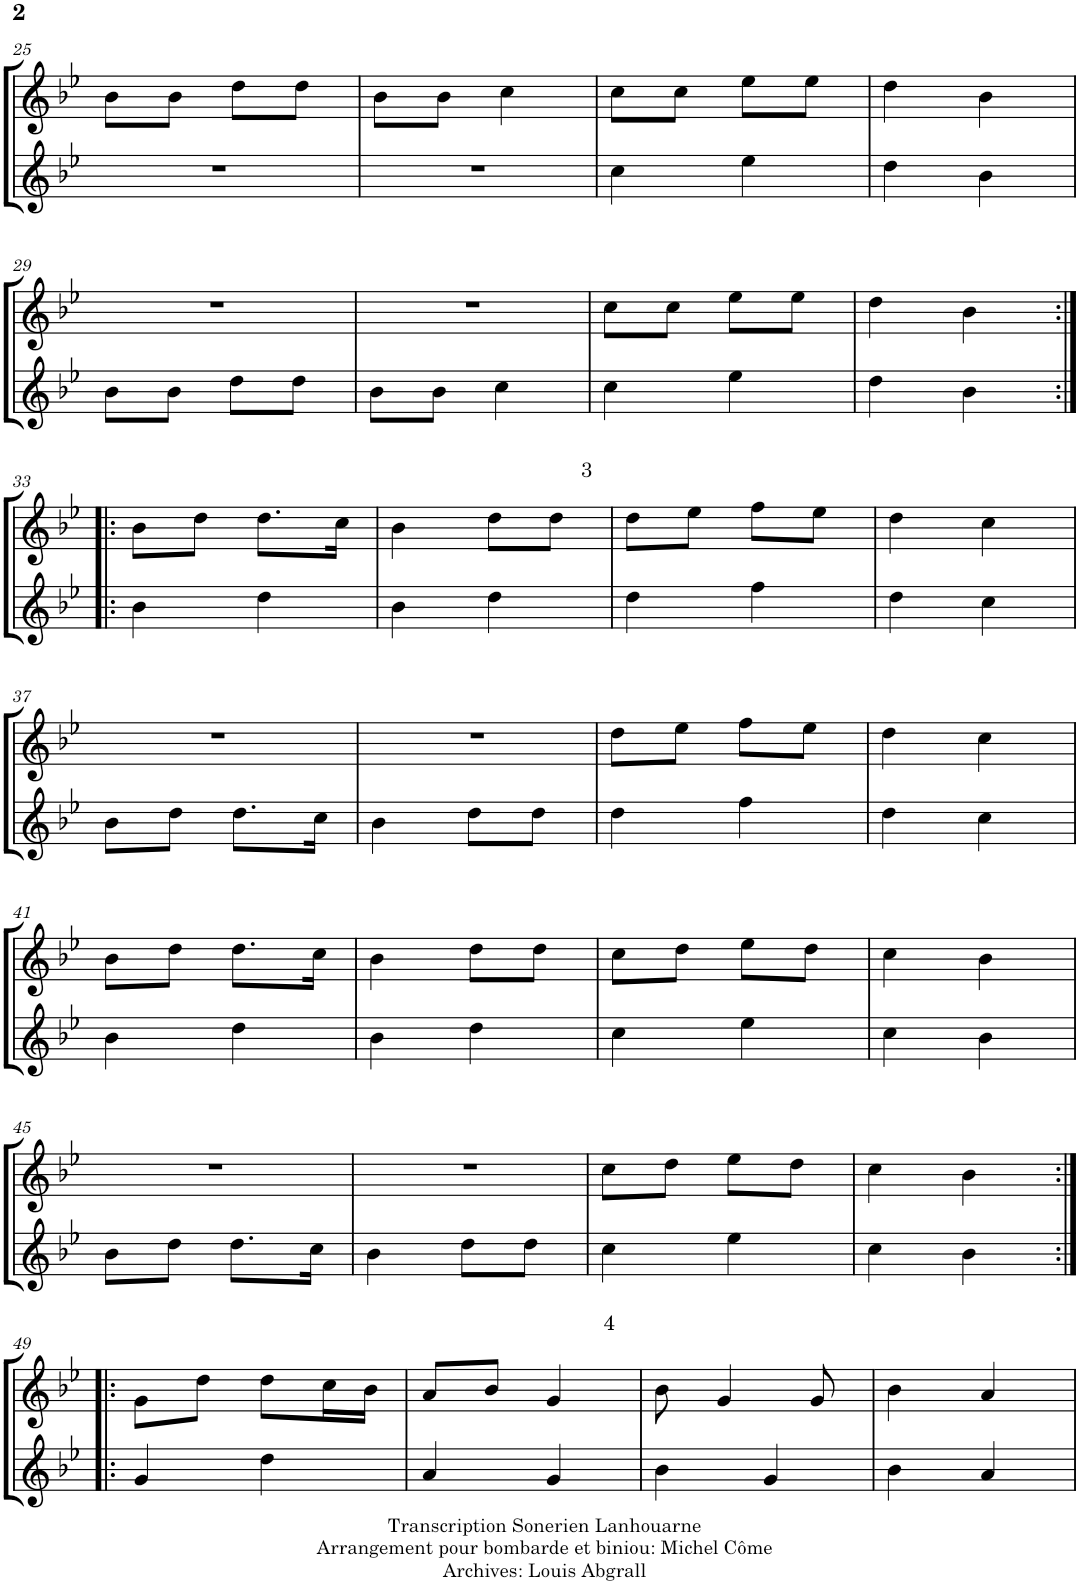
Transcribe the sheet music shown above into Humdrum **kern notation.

**kern	**kern
*part2	*part1
*staff2	*staff1
*I"Biniou	*I"Bombarde
!!LO:PB:g=z
*clefG2	*clefG2
*Trd-7c-12	*
*k[b-e-]	*k[b-e-]
*M2/4	*M2/4
=25	=25
2r	8b-\L
.	8b-\J
.	8dd\L
.	8dd\J
=26	=26
2r	8b-\L
.	8b-\J
.	4cc\
=27	=27
4cc\	8cc\L
.	8cc\J
4ee-\	8ee-\L
.	8ee-\J
=28	=28
4dd\	4dd\
4b-\	4b-\
!!LO:LB:g=z
=29	=29
8b-\L	2r
8b-\J	.
8dd\L	.
8dd\J	.
=30	=30
8b-\L	2r
8b-\J	.
4cc\	.
=31	=31
4cc\	8cc\L
.	8cc\J
4ee-\	8ee-\L
.	8ee-\J
=32	=32
4dd\	4dd\
4b-\	4b-\
!!LO:LB:g=z
=33:|!|:	=33:|!|:
!	!LO:TX:a:t=3
4b-\	8b-\L
.	8dd\J
4dd\	8.dd\L
.	16cc\Jk
=34	=34
4b-\	4b-\
4dd\	8dd\L
.	8dd\J
=35	=35
4dd\	8dd\L
.	8ee-\J
4ff\	8ff\L
.	8ee-\J
=36	=36
4dd\	4dd\
4cc\	4cc\
!!LO:LB:g=z
=37	=37
8b-\L	2r
8dd\J	.
8.dd\L	.
16cc\Jk	.
=38	=38
4b-\	2r
8dd\L	.
8dd\J	.
=39	=39
4dd\	8dd\L
.	8ee-\J
4ff\	8ff\L
.	8ee-\J
=40	=40
4dd\	4dd\
4cc\	4cc\
!!LO:LB:g=z
=41	=41
4b-\	8b-\L
.	8dd\J
4dd\	8.dd\L
.	16cc\Jk
=42	=42
4b-\	4b-\
4dd\	8dd\L
.	8dd\J
=43	=43
4cc\	8cc\L
.	8dd\J
4ee-\	8ee-\L
.	8dd\J
=44	=44
4cc\	4cc\
4b-\	4b-\
!!LO:LB:g=z
=45	=45
8b-\L	2r
8dd\J	.
8.dd\L	.
16cc\Jk	.
=46	=46
4b-\	2r
8dd\L	.
8dd\J	.
=47	=47
4cc\	8cc\L
.	8dd\J
4ee-\	8ee-\L
.	8dd\J
=48	=48
4cc\	4cc\
4b-\	4b-\
!!LO:LB:g=z
=49:|!|:	=49:|!|:
!	!LO:TX:a:t=4
4g/	8g\L
.	8dd\J
4dd\	8dd\L
.	16cc\L
.	16b-\JJ
=50	=50
4a/	8a/L
.	8b-/J
4g/	4g/
=51	=51
4b-\	8b-\
.	4g/
4g/	.
.	8g/
=52	=52
4b-\	4b-\
4a/	4a/
=	=
*-	*-
